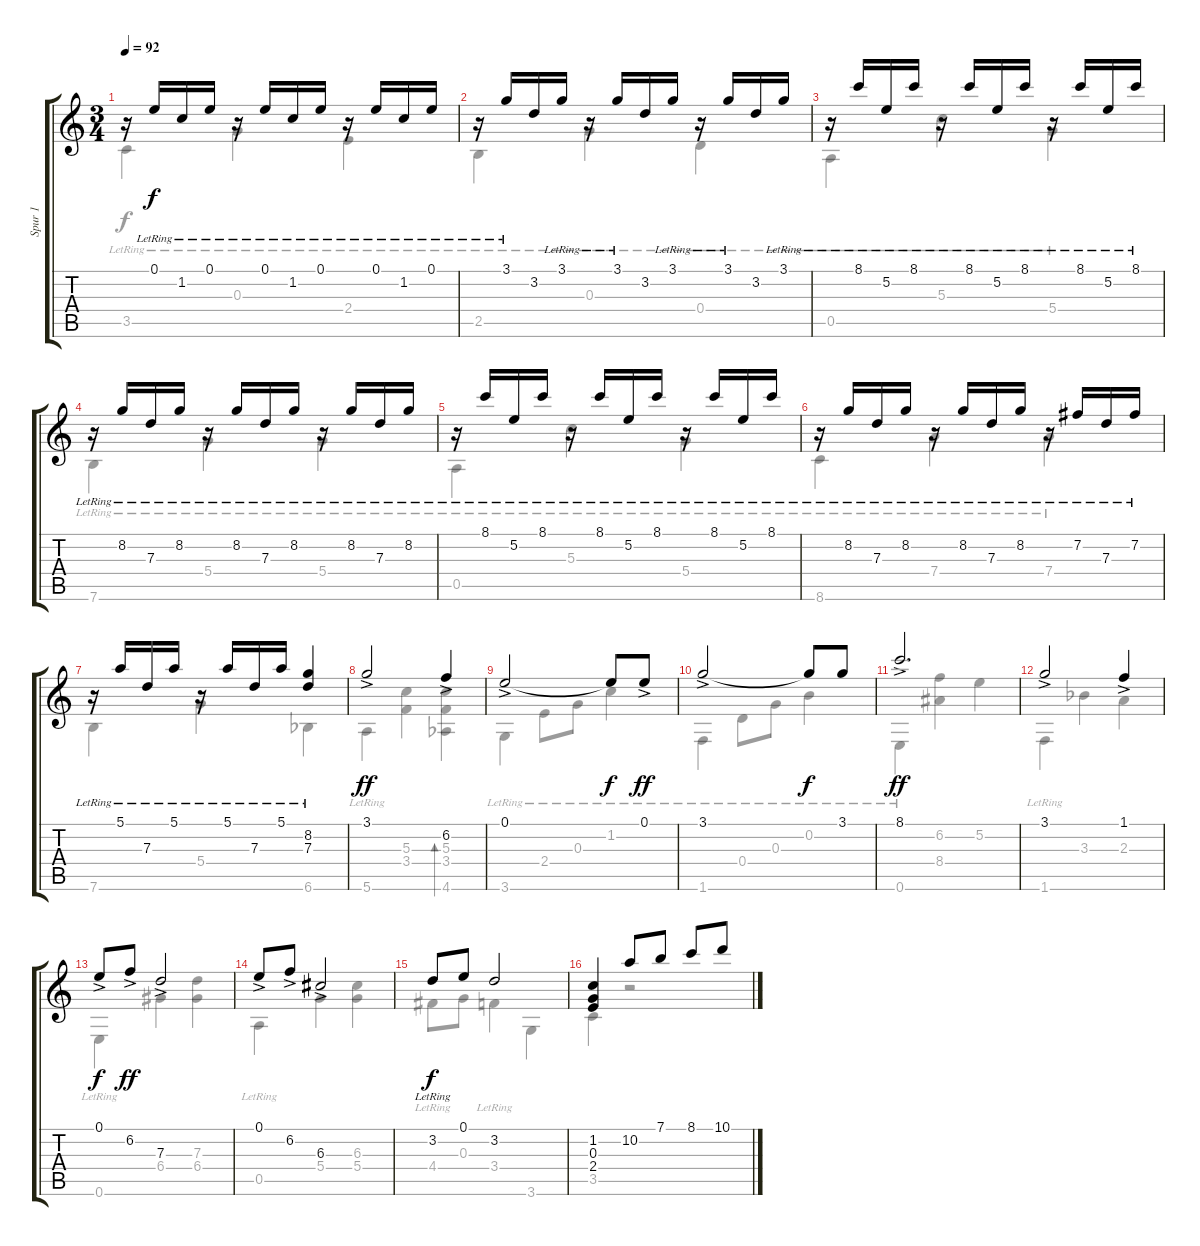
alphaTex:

\track ("Spur 1" "Spur 1") {instrument acousticguitarnylon}
\staff {score tabs}
\tuning (E4 B3 G3 D3 A2 E2) {hide}
\voice
\ts (3 4)
\tempo 92
\clef g2
\ks c
r.16{dy ff} 0.1{lr}.16{dy f} 1.2{lr}.16 0.1{lr}.16 r.16 0.1{lr}.16 1.2{lr}.16 0.1{lr}.16 r.16 0.1{lr}.16 1.2{lr}.16 0.1{lr}.16 |
r.16 3.1{lr}.16 3.2.16 3.1{lr}.16 r.16 3.1{lr}.16 3.2.16 3.1{lr}.16 r.16 3.1{lr}.16 3.2.16 3.1{lr}.16 |
r.16 8.1{lr}.16 5.2{lr}.16 8.1{lr}.16 r.16 8.1{lr}.16 5.2{lr}.16 8.1{lr}.16 r.16 8.1{lr}.16 5.2{lr}.16 8.1{lr}.16 |
r.16 8.2{lr}.16 7.3{lr}.16 8.2{lr}.16 r.16 8.2{lr}.16 7.3{lr}.16 8.2{lr}.16 r.16 8.2{lr}.16 7.3{lr}.16 8.2{lr}.16 |
r.16 8.1{lr}.16 5.2{lr}.16 8.1{lr}.16 r.16 8.1{lr}.16 5.2{lr}.16 8.1{lr}.16 r.16 8.1{lr}.16 5.2{lr}.16 8.1{lr}.16 |
r.16 8.2{lr}.16 7.3{lr}.16 8.2{lr}.16 r.16 8.2{lr}.16 7.3{lr}.16 8.2{lr}.16 r.16 7.2{lr}.16 7.3{lr}.16 7.2{lr}.16 |
r.16 5.1{lr}.16 7.3{lr}.16 5.1{lr}.16 r.16 5.1{lr}.16 7.3{lr}.16 5.1{lr}.16 (8.2{lr} 7.3{lr}).4 |
3.1{ac}.2{dy ff} 6.2{ac}.4 |
0.1{ac}.2 0.1{t}.8{dy f} 0.1{ac}.8{dy ff} |
3.1{ac}.2 3.1{t}.8{dy f} 3.1.8 |
8.1{ac}.2{d dy ff} |
3.1{ac}.2 1.1{ac}.4 |
0.1{ac}.8{dy f} 6.2{ac}.8{dy ff} 7.3{ac}.2 |
0.1{ac}.8 6.2{ac}.8 6.3{ac}.2 |
3.2{lr}.8{dy f} 0.1.8 3.2.2 |
(1.2 0.3 2.4).4 10.2.8 7.1.8 8.1.8 10.1.8
\voice
\clef g2
\ottava regular
\simile none
\ks c
3.5{lr}.4{dy f} 0.3{lr}.4 2.4{lr}.4 |
2.5{lr}.4 0.3{lr}.4 0.4{lr}.4 |
0.5{lr}.4 5.3{lr}.4 5.4{lr}.4 |
7.6{lr}.4 5.4{lr}.4 5.4{lr}.4 |
0.5{lr}.4 5.3{lr}.4 5.4{lr}.4 |
8.6{lr}.4 7.4{lr}.4 7.4{lr}.4 |
7.6.4 5.4.4 6.6{acc b}.4 |
5.6{lr}.4 (5.3 3.4).4 (5.3 3.4 4.6{acc b}).4{bd 120} |
3.6{lr}.4 2.4{lr}.8 0.3{lr}.8 1.2{lr}.4 |
1.6{lr}.4 0.4{lr}.8 0.3{lr}.8 0.2{lr}.4 |
0.6{lr}.4 (6.2 8.4).4 5.2.4 |
1.6{lr}.4 3.3{acc b}.4 2.3.4 |
0.6{lr}.4 6.4.4 (7.3 6.4).4 |
0.5{lr}.4 5.4.4 (6.3 5.4).4 |
4.4{lr}.8 0.3.8 3.4{lr}.4 3.6.4 |
3.5.4 r.2
